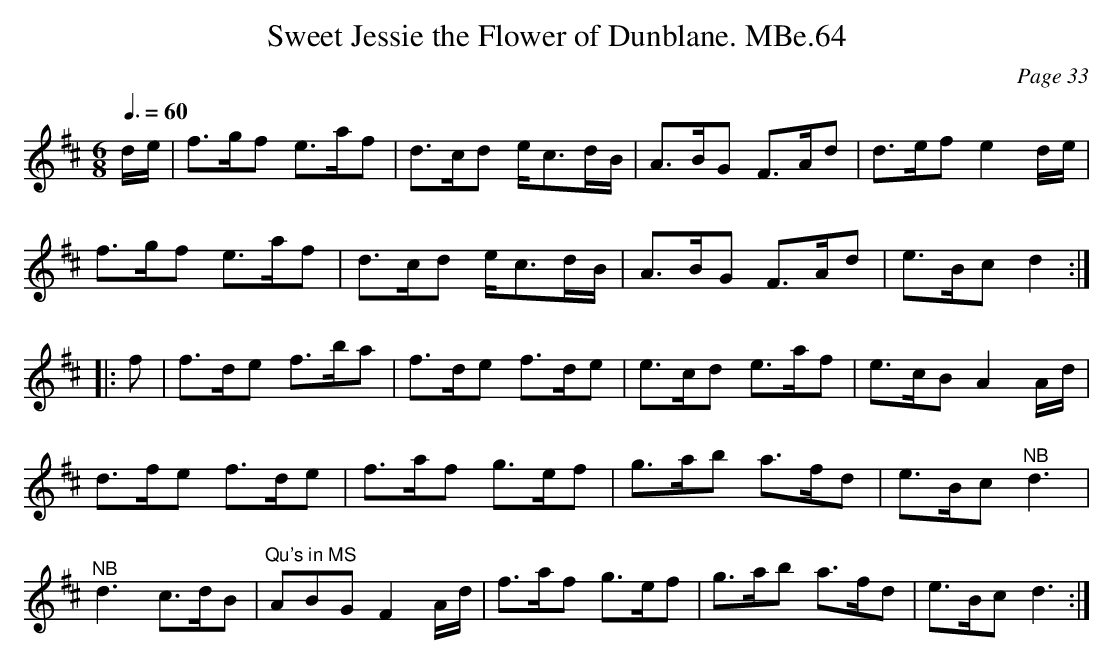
X:1
C:Page 33
T:Sweet Jessie the Flower of Dunblane. MBe.64
M:6/8
L:1/8
Q:3/8=60
K:D
d/e/|f>gf e>af|d>cd e/c>dB/|A>BG F>Ad|d>ef e2 d/e/|
f>gf e>af|d>cd e/c>dB/|A>BG F>Ad|e>Bc d2:|
|:f|f>de f>ba|f>de f>de|e>cd e>af|e>cB A2 A/d/|
d>fe f>de|f>af g>ef|g>ab a>fd|e>Bc "^NB"d3|
"^NB"d3 c>dB|"Qu's in MS"ABG F2 A/d/|f>af g>ef|g>ab a>fd|e>Bc d3:|
